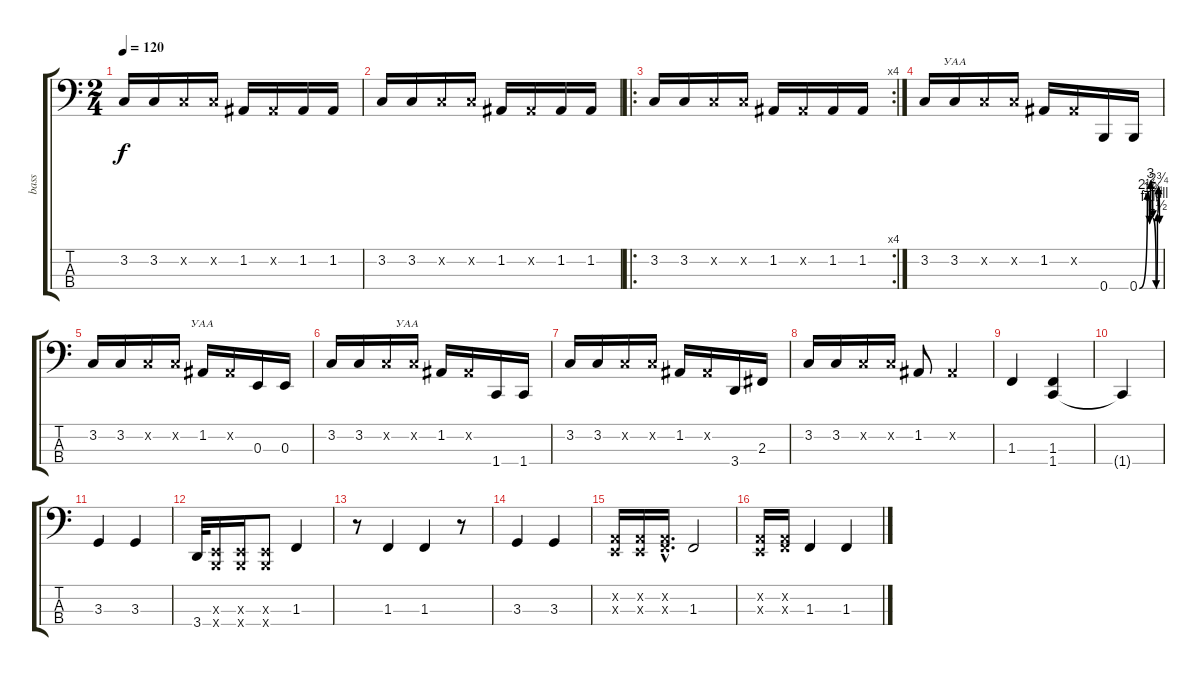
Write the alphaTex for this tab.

\track ("bass" "bass") {instrument slapbass2}
\staff {score tabs}
\tuning (D2 A1 E1 B0) {hide}
\ts (2 4)
\tempo 120
\clef f4
\ks c
3.2.16{dy f} 3.2.16 3.2{x}.16 3.2{x}.16 1.2.16 1.2{x}.16 1.2.16 1.2.16 |
3.2.16 3.2.16 3.2{x}.16 3.2{x}.16 1.2.16 1.2{x}.16 1.2.16 1.2.16 |
\ro
\rc 4
3.2.16 3.2.16 3.2{x}.16 3.2{x}.16 1.2.16 1.2{x}.16 1.2.16 1.2.16 |
3.2.16{txt "      УАА"} 3.2.16 3.2{x}.16 3.2{x}.16 1.2.16 1.2{x}.16 0.4.16 0.4{be (custom 0 0 24 10 30 4 33 12 40 5 50 0 54 6 57 11 60 4)}.16 |
3.2.16 3.2.16 3.2{x}.16{txt "              УАА"} 3.2{x}.16 1.2.16 1.2{x}.16 0.3.16 0.3.16 |
3.2.16 3.2.16{txt "            УАА"} 3.2{x}.16 3.2{x}.16 1.2.16 1.2{x}.16 1.4.16 1.4.16 |
3.2.16 3.2.16 3.2{x}.16 3.2{x}.16 1.2.16 1.2{x}.16 3.4.16 2.3.16 |
3.2.16 3.2.16 3.2{x}.16 3.2{x}.16 1.2.8 1.2{x}.4 |
1.3.4 (1.3 1.4).4 |
1.4{t}.4 |
3.3.4 3.3.4 |
3.4.32 (0.3{x} 0.4{x}).16 (0.3{x} 0.4{x}).16 (0.3{x} 0.4{x}).8 1.3.4 |
r.8 1.3.4 1.3.4 r.8 |
3.3.4 3.3.4 |
(0.2{x} 0.3{x}).16 (0.2{x} 0.3{x}).16 (0.2{hac x} 1.3{hac x}).16{d} 1.3.2 |
(0.2{x} 0.3{x}).16 (0.2{x} 1.3{x}).16 1.3.4 1.3.4
